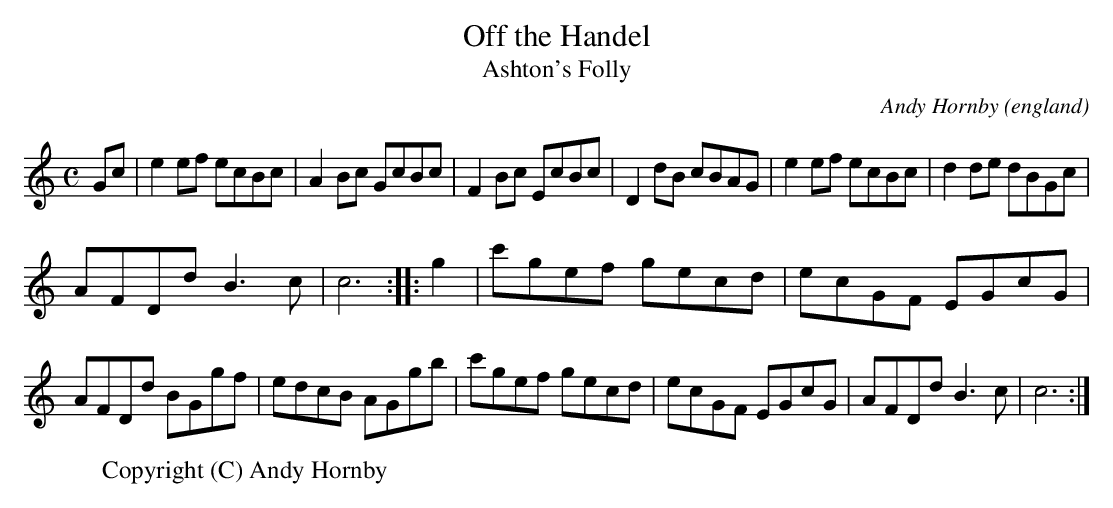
X:1
T:Off the Handel
T:Ashton's Folly
O:england
M:C
C:Andy Hornby
K:C
Gc|\
e2ef ecBc|A2Bc GcBc|F2Bc EcBc|D2dB cBAG|\
e2ef ecBc|d2de dBGc|
AFDd B3c|c6 :|\
|:g2|\
c'gef gecd|ecGF EGcG|
AFDd BGgf|edcB AGgb|\
c'gef gecd|ecGF EGcG|AFDd B3c|c6 :|
W:Copyright (C) Andy Hornby
